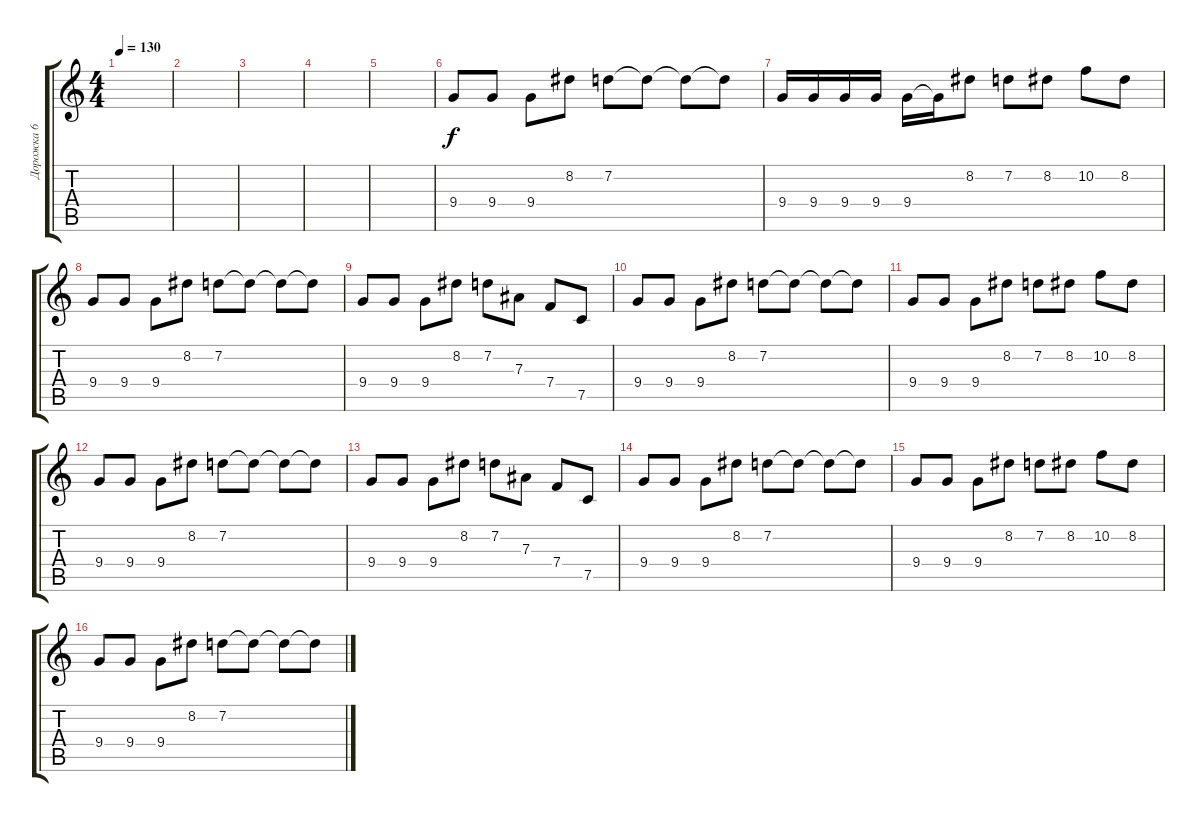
\track ("Дорожка 6" "Дорожка 6") {instrument distortionguitar}
\staff {score tabs}
\tuning (C4 G3 Eb3 Bb2 F2 C2) {hide}
\ts (4 4)
\tempo 130
\clef g2
\ks c
|
|
|
|
|
9.4.8{volume 13} 9.4.8 9.4.8 8.2.8 7.2.8 7.2{t}.8 7.2{t}.8 7.2{t}.8 |
9.4.16 9.4.16 9.4.16 9.4.16 9.4.16 9.4{t}.16 8.2.8 7.2.8 8.2.8 10.2.8 8.2.8 |
9.4.8 9.4.8 9.4.8 8.2.8 7.2.8 7.2{t}.8 7.2{t}.8 7.2{t}.8 |
9.4.8 9.4.8 9.4.8 8.2.8 7.2.8 7.3.8 7.4.8 7.5.8 |
9.4.8 9.4.8 9.4.8 8.2.8 7.2.8 7.2{t}.8 7.2{t}.8 7.2{t}.8 |
9.4.8 9.4.8 9.4.8 8.2.8 7.2.8 8.2.8 10.2.8 8.2.8 |
9.4.8 9.4.8 9.4.8 8.2.8 7.2.8 7.2{t}.8 7.2{t}.8 7.2{t}.8 |
9.4.8 9.4.8 9.4.8 8.2.8 7.2.8 7.3.8 7.4.8 7.5.8 |
9.4.8{volume 13} 9.4.8 9.4.8 8.2.8 7.2.8 7.2{t}.8 7.2{t}.8 7.2{t}.8 |
9.4.8 9.4.8 9.4.8 8.2.8 7.2.8 8.2.8 10.2.8 8.2.8 |
9.4.8 9.4.8 9.4.8 8.2.8 7.2.8 7.2{t}.8 7.2{t}.8 7.2{t}.8
